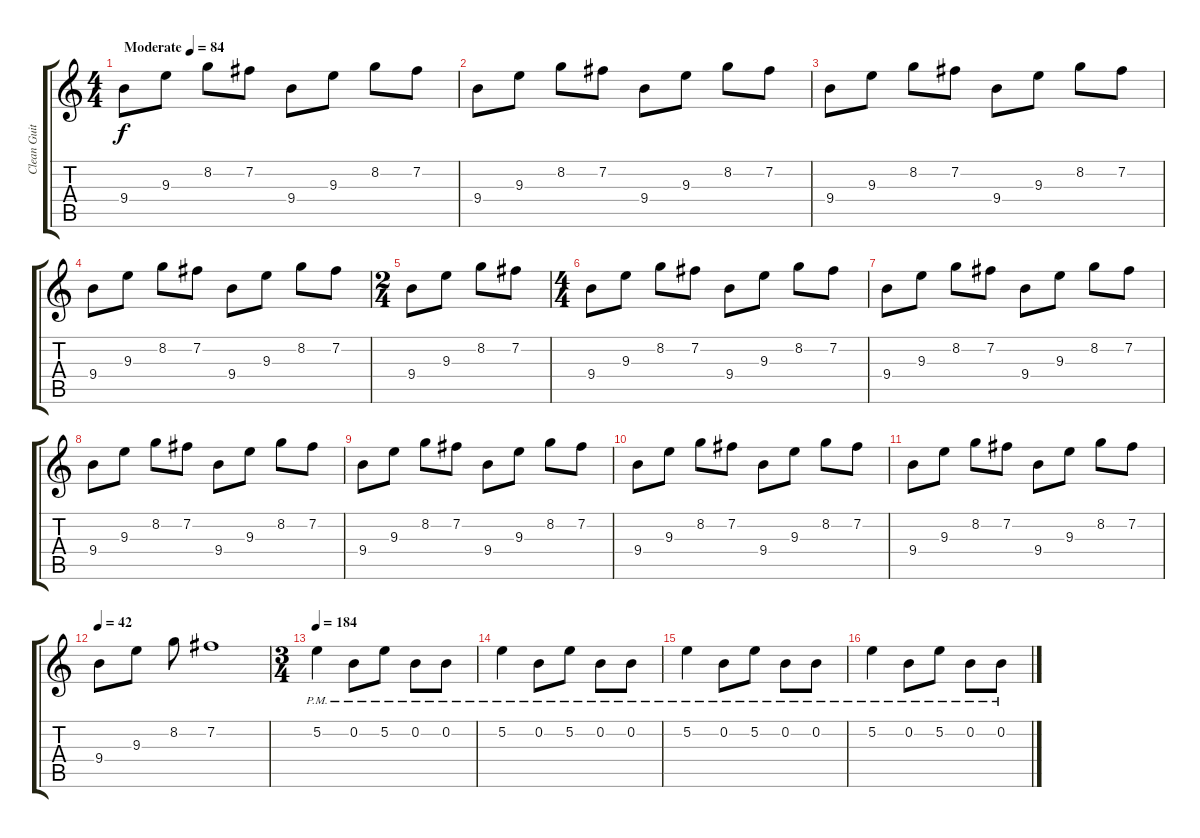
\track ("Clean Guitar" "Clean Guit") {instrument electricguitarjazz}
\staff {score tabs}
\tuning (E4 B3 G3 D3 A2 E2) {hide}
\ts (4 4)
\tempo (84 "Moderate")
\clef g2
\ks c
9.4.8{dy f instrument electricguitarjazz} 9.3.8 8.2.8 7.2.8 9.4.8 9.3.8 8.2.8 7.2.8 |
9.4.8 9.3.8 8.2.8 7.2.8 9.4.8 9.3.8 8.2.8 7.2.8 |
9.4.8 9.3.8 8.2.8 7.2.8 9.4.8 9.3.8 8.2.8 7.2.8 |
9.4.8 9.3.8 8.2.8 7.2.8 9.4.8 9.3.8 8.2.8 7.2.8 |
\ts (2 4)
9.4.8 9.3.8 8.2.8 7.2.8 |
\ts (4 4)
9.4.8 9.3.8 8.2.8 7.2.8 9.4.8 9.3.8 8.2.8 7.2.8 |
9.4.8 9.3.8 8.2.8 7.2.8 9.4.8 9.3.8 8.2.8 7.2.8 |
9.4.8 9.3.8 8.2.8 7.2.8 9.4.8 9.3.8 8.2.8 7.2.8 |
9.4.8 9.3.8 8.2.8 7.2.8 9.4.8 9.3.8 8.2.8 7.2.8 |
9.4.8 9.3.8 8.2.8 7.2.8 9.4.8 9.3.8 8.2.8 7.2.8 |
9.4.8 9.3.8 8.2.8 7.2.8 9.4.8 9.3.8 8.2.8 7.2.8 |
\tempo 42
9.4.8 9.3.8 8.2.8 7.2.1 |
\ts (3 4)
\tempo 184
5.2{pm}.4 0.2{pm}.8 5.2{pm}.8 0.2{pm}.8 0.2{pm}.8 |
5.2{pm}.4 0.2{pm}.8 5.2{pm}.8 0.2{pm}.8 0.2{pm}.8 |
5.2{pm}.4 0.2{pm}.8 5.2{pm}.8 0.2{pm}.8 0.2{pm}.8 |
5.2{pm}.4 0.2{pm}.8 5.2{pm}.8 0.2{pm}.8 0.2{pm}.8
